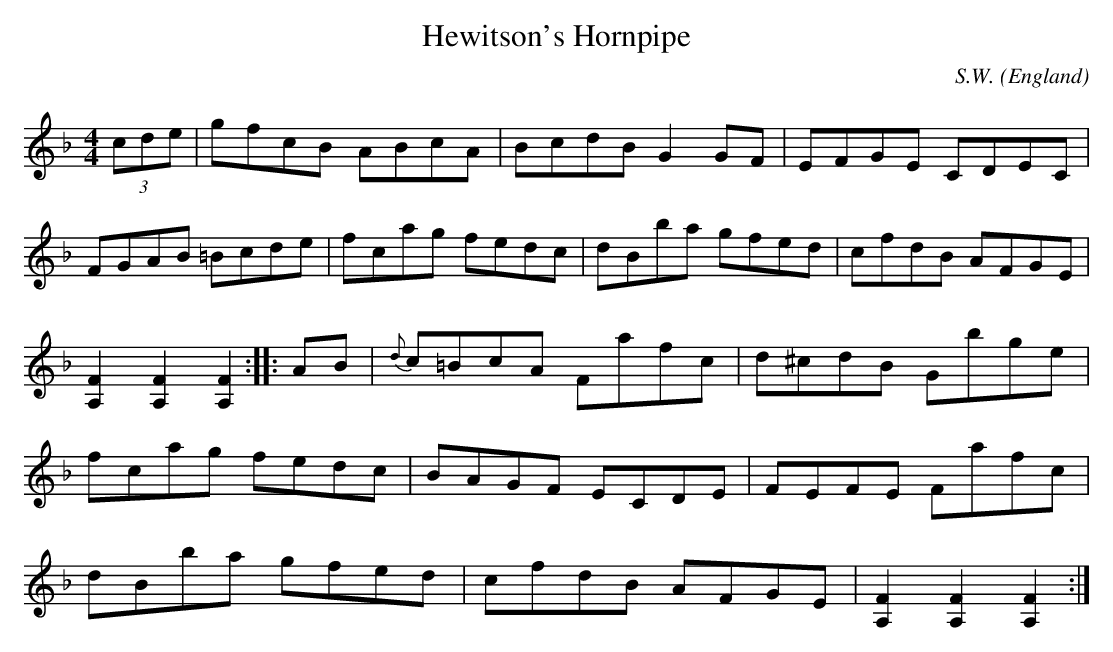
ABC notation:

X:1
T:Hewitson's Hornpipe
C:S.W.
M:4/4
O:England
K:F major
(3cde|\
gfcB ABcA| BcdB G2GF| EFGE CDEC| FGAB =Bcde|\
fcag fedc| dBba gfed| cfdB AFGE| [F2A,2][F2A,2][F2A,2] :: AB|\
{d}c=BcA Fafc| d^cdB Gbge| fcag fedc| BAGF ECDE| \
FEFE Fafc| dBba gfed| cfdB AFGE| [F2A,2][F2A,2][F2A,2] :|
